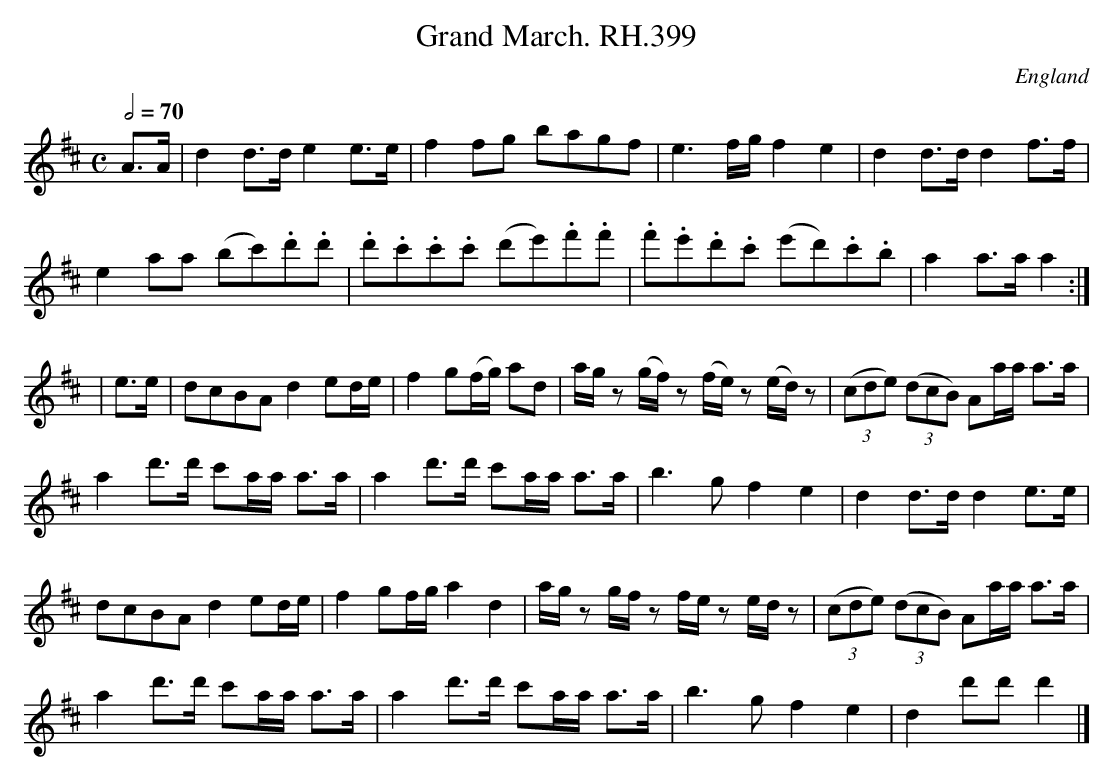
X:1
T:Grand March. RH.399
L:1/8
M:C
O:England
Q:2/4=70
K:D
A>A|d2d>de2e>e|f2fg bagf|\
e3f/g/f2e2|d2d>dd2f>f|!
e2aa (bc').d'.d'|.d'.c'.c'.c' (d'e').f'.f'|\
.f'.e'.d'.c' (e'd').c'.b|a2a>aa2:|!
|e>e|dcBA d2ed/e/|f2g(f/g/) ad|\
a/g/ z(g/f/) z(f/e/) z(e/d/)z|((3cde) ((3dcB) Aa/a/ a>a|!
a2d'>d' c'a/a/ a>a|a2d'>d' c'a/a/ a>a|\
b3gf2e2|d2d>dd2e>e|!
dcBAd2ed/e/|f2gf/g/a2d2|\
a/g/ zg/f/ zf/e/ ze/d/z|((3cde) ((3dcB) Aa/a/ a>a|!
a2d'>d' c'a/a/ a>a|a2d'>d' c'a/a/ a>a|\
b3gf2e2|d2d'd'd'2|]
